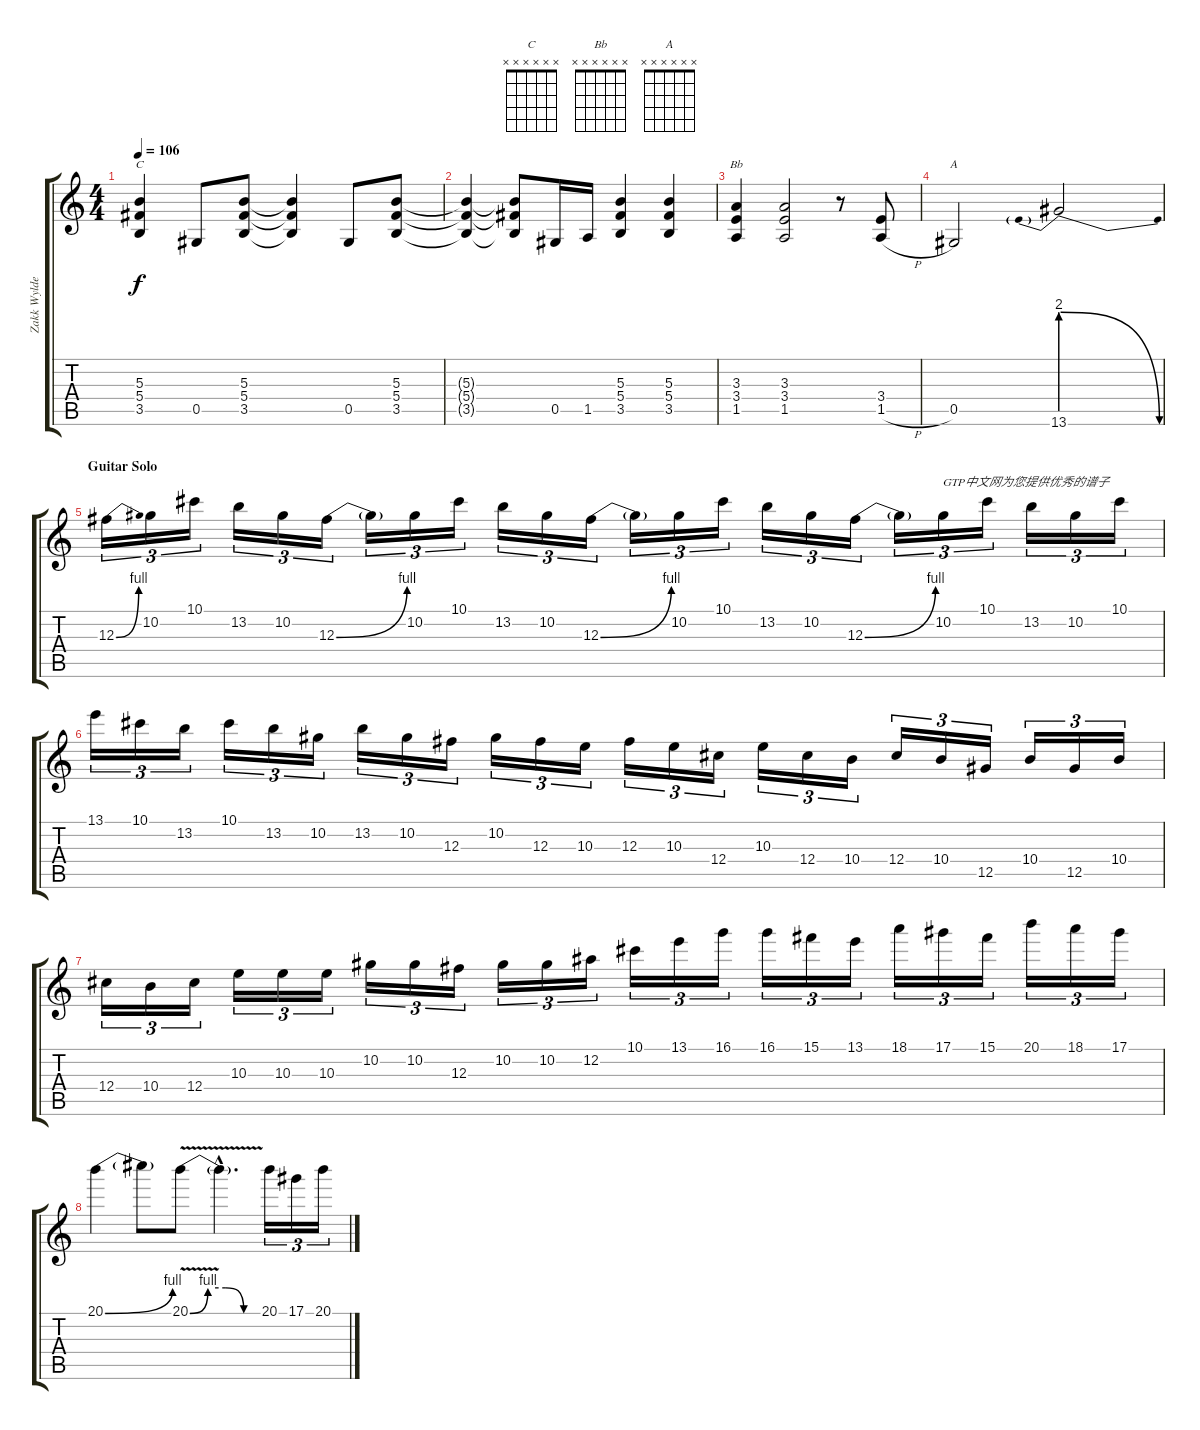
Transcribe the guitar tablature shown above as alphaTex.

\track ("Zakk Wylde" "Zakk Wylde") {instrument distortionguitar}
\staff {score tabs}
\tuning (Eb4 Bb3 Gb3 Db3 Ab2 Eb2) {hide}
\chord ("C" x x x x x x)
\chord ("Bb" x x x x x x)
\chord ("A" x x x x x x)
\ts (4 4)
\tempo 106
\clef g2
\ks c
(5.3 5.4 3.5).4{ch "C" dy f} 0.5.8 (5.3 5.4 3.5).8 (5.3{t} 5.4{t} 3.5{t}).4 0.5.8 (5.3 5.4 3.5).8 |
(5.3{t} 5.4{t} 3.5{t}).4 (5.3{t} 5.4{t} 3.5{t}).8 0.5.16 1.5.16 (5.3 5.4 3.5).4 (5.3 5.4 3.5).4 |
(3.3 3.4 1.5).4{ch "Bb"} (3.3 3.4 1.5).2 r.8 (3.4 1.5{h}).8 |
0.5.2{ch "A"} 13.6{be (prebendrelease 0 8 60 0)}.2 |
\section ("" "Guitar Solo")
12.3{be (bend 0 0 60 4)}.16{tu (3 2)} 10.2.16{tu (3 2)} 10.1.16{tu (3 2)} 13.2.16{tu (3 2)} 10.2.16{tu (3 2)} 12.3{be (bend 0 0 60 4)}.16{tu (3 2)} 12.3{t}.16{tu (3 2)} 10.2.16{tu (3 2)} 10.1.16{tu (3 2)} 13.2.16{tu (3 2)} 10.2.16{tu (3 2)} 12.3{be (bend 0 0 60 4)}.16{tu (3 2)} 12.3{t}.16{tu (3 2)} 10.2.16{tu (3 2)} 10.1.16{tu (3 2)} 13.2.16{tu (3 2)} 10.2.16{tu (3 2)} 12.3{be (bend 0 0 60 4)}.16{tu (3 2)} 12.3{t}.16{tu (3 2)} 10.2.16{tu (3 2) txt "GTP中文网为您提供优秀的谱子"} 10.1.16{tu (3 2)} 13.2.16{tu (3 2)} 10.2.16{tu (3 2)} 10.1.16{tu (3 2)} |
13.1.16{tu (3 2)} 10.1.16{tu (3 2)} 13.2.16{tu (3 2)} 10.1.16{tu (3 2)} 13.2.16{tu (3 2)} 10.2.16{tu (3 2)} 13.2.16{tu (3 2)} 10.2.16{tu (3 2)} 12.3.16{tu (3 2)} 10.2.16{tu (3 2)} 12.3.16{tu (3 2)} 10.3.16{tu (3 2)} 12.3.16{tu (3 2)} 10.3.16{tu (3 2)} 12.4.16{tu (3 2)} 10.3.16{tu (3 2)} 12.4.16{tu (3 2)} 10.4.16{tu (3 2)} 12.4.16{tu (3 2)} 10.4.16{tu (3 2)} 12.5.16{tu (3 2)} 10.4.16{tu (3 2)} 12.5.16{tu (3 2)} 10.4.16{tu (3 2)} |
12.4.16{tu (3 2)} 10.4.16{tu (3 2)} 12.4.16{tu (3 2)} 10.3.16{tu (3 2)} 10.3.16{tu (3 2)} 10.3.16{tu (3 2)} 10.2.16{tu (3 2)} 10.2.16{tu (3 2)} 12.3.16{tu (3 2)} 10.2.16{tu (3 2)} 10.2.16{tu (3 2)} 12.2.16{tu (3 2)} 10.1.16{tu (3 2)} 13.1.16{tu (3 2)} 16.1.16{tu (3 2)} 16.1.16{tu (3 2)} 15.1.16{tu (3 2)} 13.1.16{tu (3 2)} 18.1.16{tu (3 2)} 17.1.16{tu (3 2)} 15.1.16{tu (3 2)} 20.1.16{tu (3 2)} 18.1.16{tu (3 2)} 17.1.16{tu (3 2)} |
20.1{be (bend 0 0 60 4)}.4 20.1{t}.8 20.1{be (custom 0 0 15 4 30 4 45 0 60 0) v}.8 20.1{hac t}.4{d} 20.1.16{tu (3 2)} 17.1.16{tu (3 2)} 20.1.16{tu (3 2)}
